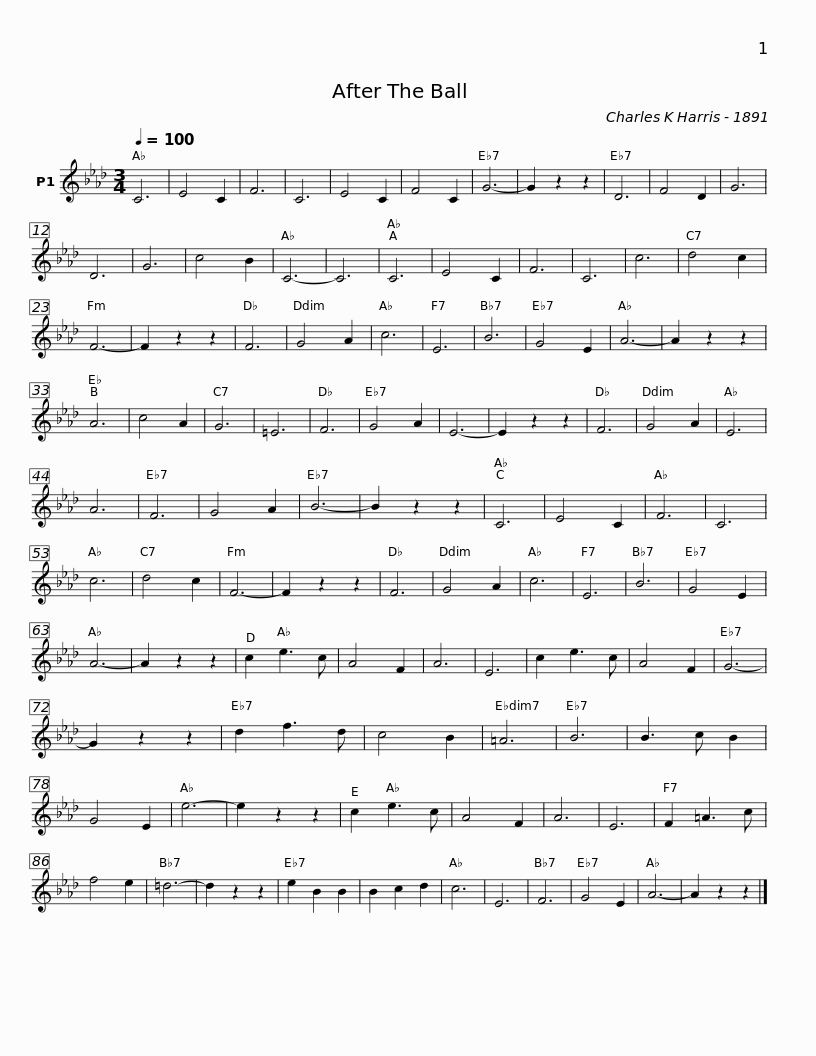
X:1
L:1/8
Q:1/4=100
M:3/4
I:linebreak $
K:Ab
V:1 treble
V:1
 C6 | E4 C2 | F6 | C6 | E4 C2 | %5
 F4 C2 | G6- | G2 z2 z2 |$ D6 | F4 D2 | %10
 G6 | D6 | G6 | c4 B2 | C6- | %15
 C6 |$ C6 | E4 C2 | F6 | C6 | %20
 c6 | d4 c2 | F6- | F2 z2 z2 | F6 | %25
 G4 A2 | c6 | E6 |$ B6 | G4 E2 | %30
 A6- | A2 z2 z2 | A6 | c4 A2 | G6 | %35
 =E6 | F6 | G4 A2 | E6- | E2 z2 z2 |$ %40
 F6 | G4 A2 | E6 | A6 | F6 | %45
 G4 A2 | B6- | B2 z2 z2 | C6 | E4 C2 | %50
 F6 | C6 |$ c6 | d4 c2 | F6- | %55
 F2 z2 z2 | F6 | G4 A2 | c6 | E6 | %60
 B6 | G4 E2 | A6- | A2 z2 z2 |$ c2 e3 c | %65
 A4 F2 | A6 | E6 | c2 e3 c | A4 F2 | %70
 G6- | G2 z2 z2 |$ d2 f3 d | c4 B2 | =A6 | %75
 B6 | B3 c B2 | G4 E2 | e6- | e2 z2 z2 |$ %80
 c2 e3 c | A4 F2 | A6 | E6 | F2 =A3 c | %85
 f4 e2 | =d6- | d2 z2 z2 |$ e2 B2 B2 | B2 c2 d2 | %90
 c6 | E6 | F6 | G4 E2 | A6- | %95
 A2 z2 z2 |] %96
